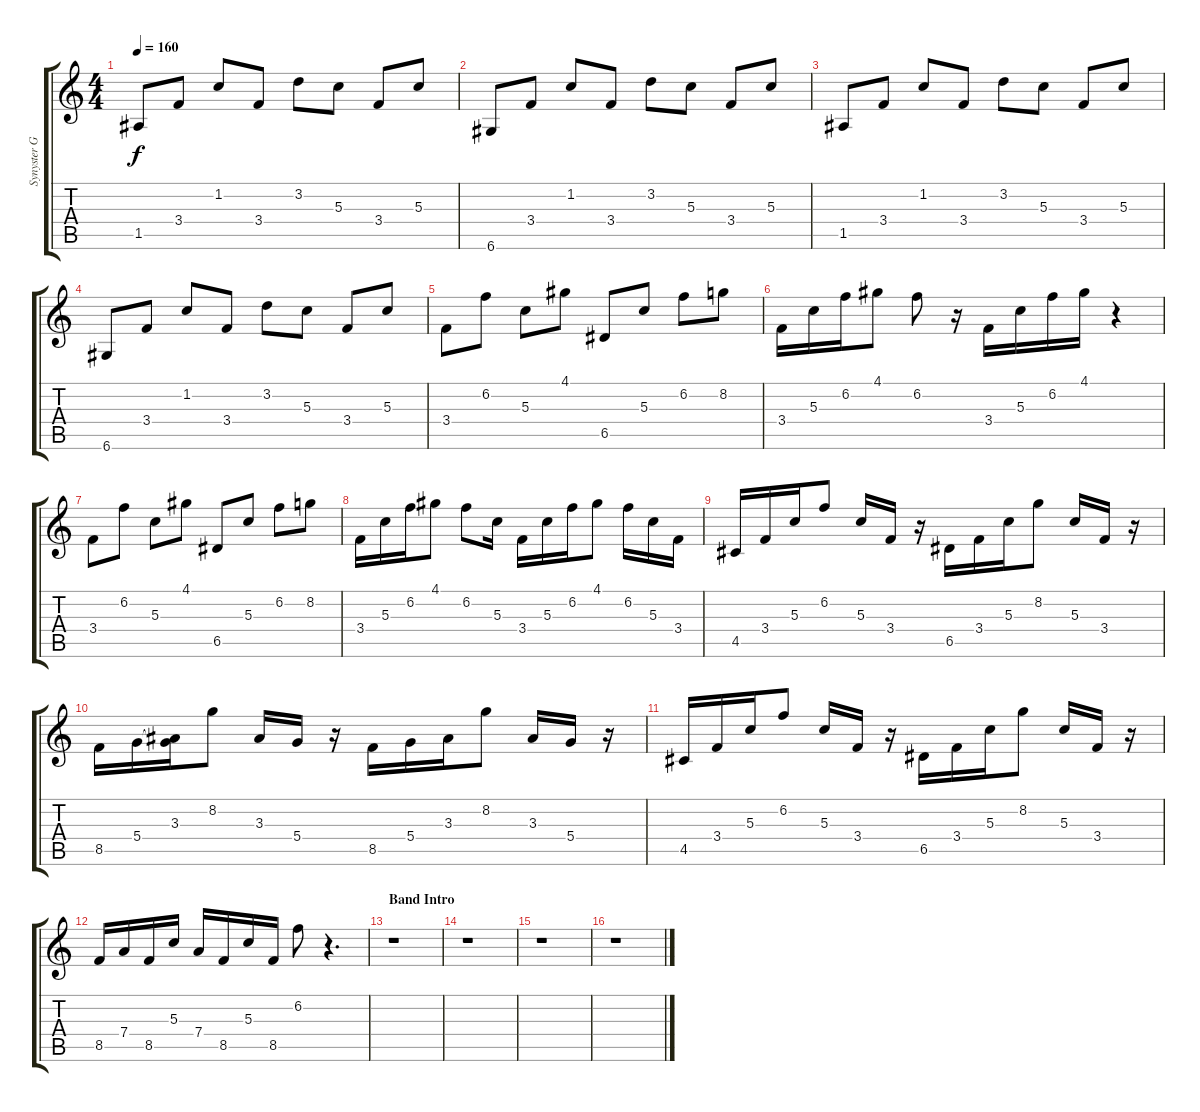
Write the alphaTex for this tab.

\track ("Synyster Gates Acoustic" "Synyster G") {instrument acousticguitarsteel}
\staff {score tabs}
\tuning (E4 B3 G3 D3 A2 D2) {hide}
\ts (4 4)
\tempo 160
\clef g2
\ks c
1.5.8{dy f} 3.4.8 1.2.8 3.4.8 3.2.8 5.3.8 3.4.8 5.3.8 |
6.6.8 3.4.8 1.2.8 3.4.8 3.2.8 5.3.8 3.4.8 5.3.8 |
1.5.8 3.4.8 1.2.8 3.4.8 3.2.8 5.3.8 3.4.8 5.3.8 |
6.6.8 3.4.8 1.2.8 3.4.8 3.2.8 5.3.8 3.4.8 5.3.8 |
3.4.8 6.2.8 5.3.8 4.1.8 6.5.8 5.3.8 6.2.8 8.2.8 |
3.4.16 5.3.16 6.2.16 4.1.8 6.2.8 r.16 3.4.16 5.3.16 6.2.16 4.1.16 r.4 |
3.4.8 6.2.8 5.3.8 4.1.8 6.5.8 5.3.8 6.2.8 8.2.8 |
3.4.16 5.3.16 6.2.16 4.1.8 6.2.8 5.3.16 3.4.16 5.3.16 6.2.16 4.1.8 6.2.16 5.3.16 3.4.16 |
4.5.16 3.4.16 5.3.16 6.2.8 5.3.16 3.4.16 r.16 6.5.16 3.4.16 5.3.16 8.2.8 5.3.16 3.4.16 r.16 |
8.5.16 5.4.16 (3.3 5.4{t}).16 8.2.8 3.3.16 5.4.16 r.16 8.5.16 5.4.16 3.3.16 8.2.8 3.3.16 5.4.16 r.16 |
4.5.16 3.4.16 5.3.16 6.2.8 5.3.16 3.4.16 r.16 6.5.16 3.4.16 5.3.16 8.2.8 5.3.16 3.4.16 r.16 |
8.5.16 7.4.16 8.5.16 5.3.16 7.4.16 8.5.16 5.3.16 8.5.16 6.2.8 r.4{d} |
\section ("" "Band Intro")
r.1 |
r.1 |
r.1 |
r.1
